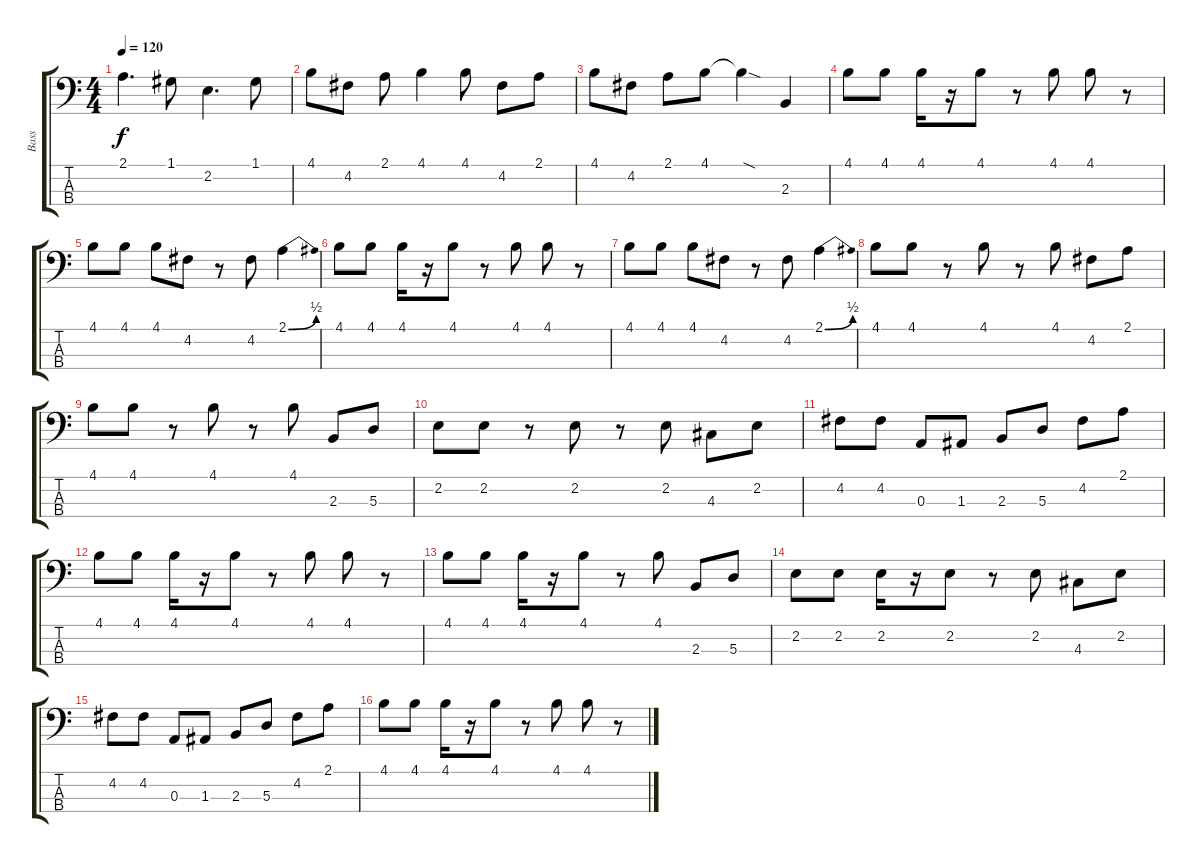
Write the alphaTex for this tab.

\track ("Bass" "Bass") {instrument electricbasspick}
\staff {score tabs}
\tuning (G2 D2 A1 E1) {hide}
\ts (4 4)
\tempo 120
\clef f4
\ks c
2.1.4{d dy f} 1.1.8 2.2.4{d} 1.1.8 |
4.1.8 4.2.8 2.1.8 4.1.4 4.1.8 4.2.8 2.1.8 |
4.1.8 4.2.8 2.1.8 4.1.8 4.1{sod t}.4 2.3.4 |
4.1.8 4.1.8 4.1.16 r.16 4.1.8 r.8 4.1.8 4.1.8 r.8 |
4.1.8 4.1.8 4.1.8 4.2.8 r.8 4.2.8 2.1{be (bend 0 0 60 2)}.4 |
4.1.8 4.1.8 4.1.16 r.16 4.1.8 r.8 4.1.8 4.1.8 r.8 |
4.1.8 4.1.8 4.1.8 4.2.8 r.8 4.2.8 2.1{be (bend 0 0 60 2)}.4 |
4.1.8 4.1.8 r.8 4.1.8 r.8 4.1.8 4.2.8 2.1.8 |
4.1.8 4.1.8 r.8 4.1.8 r.8 4.1.8 2.3.8 5.3.8 |
2.2.8 2.2.8 r.8 2.2.8 r.8 2.2.8 4.3.8 2.2.8 |
4.2.8 4.2.8 0.3.8 1.3.8 2.3.8 5.3.8 4.2.8 2.1.8 |
4.1.8 4.1.8 4.1.16 r.16 4.1.8 r.8 4.1.8 4.1.8 r.8 |
4.1.8 4.1.8 4.1.16 r.16 4.1.8 r.8 4.1.8 2.3.8 5.3.8 |
2.2.8 2.2.8 2.2.16 r.16 2.2.8 r.8 2.2.8 4.3.8 2.2.8 |
4.2.8 4.2.8 0.3.8 1.3.8 2.3.8 5.3.8 4.2.8 2.1.8 |
4.1.8 4.1.8 4.1.16 r.16 4.1.8 r.8 4.1.8 4.1.8 r.8
